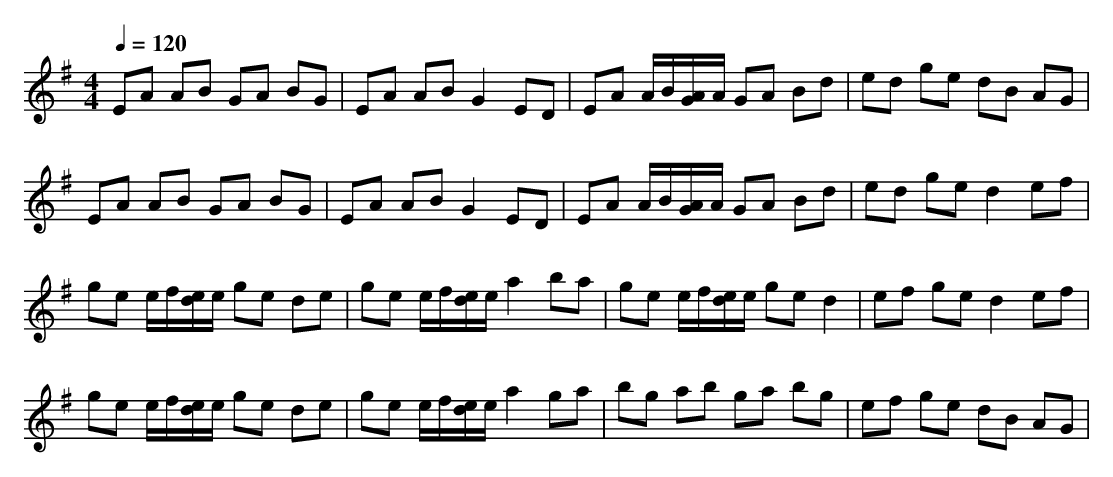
X:1
T:
M: 4/4
L: 1/8
Q:1/4=120
K:G % 1 sharps
EA AB GA BG|EA AB G2 ED|EA A/2B/2[A/2G/2]A/2 GA Bd|ed ge dB AG|
EA AB GA BG|EA AB G2 ED|EA A/2B/2[A/2G/2]A/2 GA Bd|ed ge d2 ef|
ge e/2f/2[e/2d/2]e/2 ge de|ge e/2f/2[e/2d/2]e/2 a2 ba|ge e/2f/2[e/2d/2]e/2 ge d2|ef ge d2 ef|
ge e/2f/2[e/2d/2]e/2 ge de|ge e/2f/2[e/2d/2]e/2 a2 ga|bg ab ga bg|ef ge dB AG|
